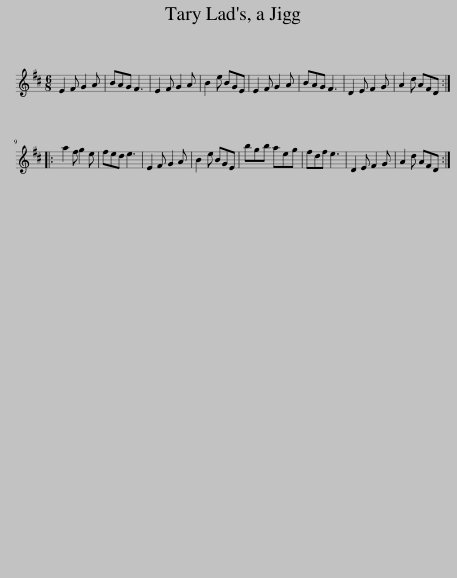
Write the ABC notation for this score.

X:1
L:1/8
M:6/8
I:linebreak $
K:D
V:1 treble
V:1
 E2 F G2 A | BAG F3 | E2 F G2 A | B2 e BGE | E2 F G2 A | %5
 BAG F3 | D2 E F2 G | A2 d AFD ::$ a2 f g2 e | fed e3 | %10
 E2 F G2 A | B2 e BGE | bgb aeg | fdf e3 | D2 E F2 G | %15
 A2 d AFD :| %16
